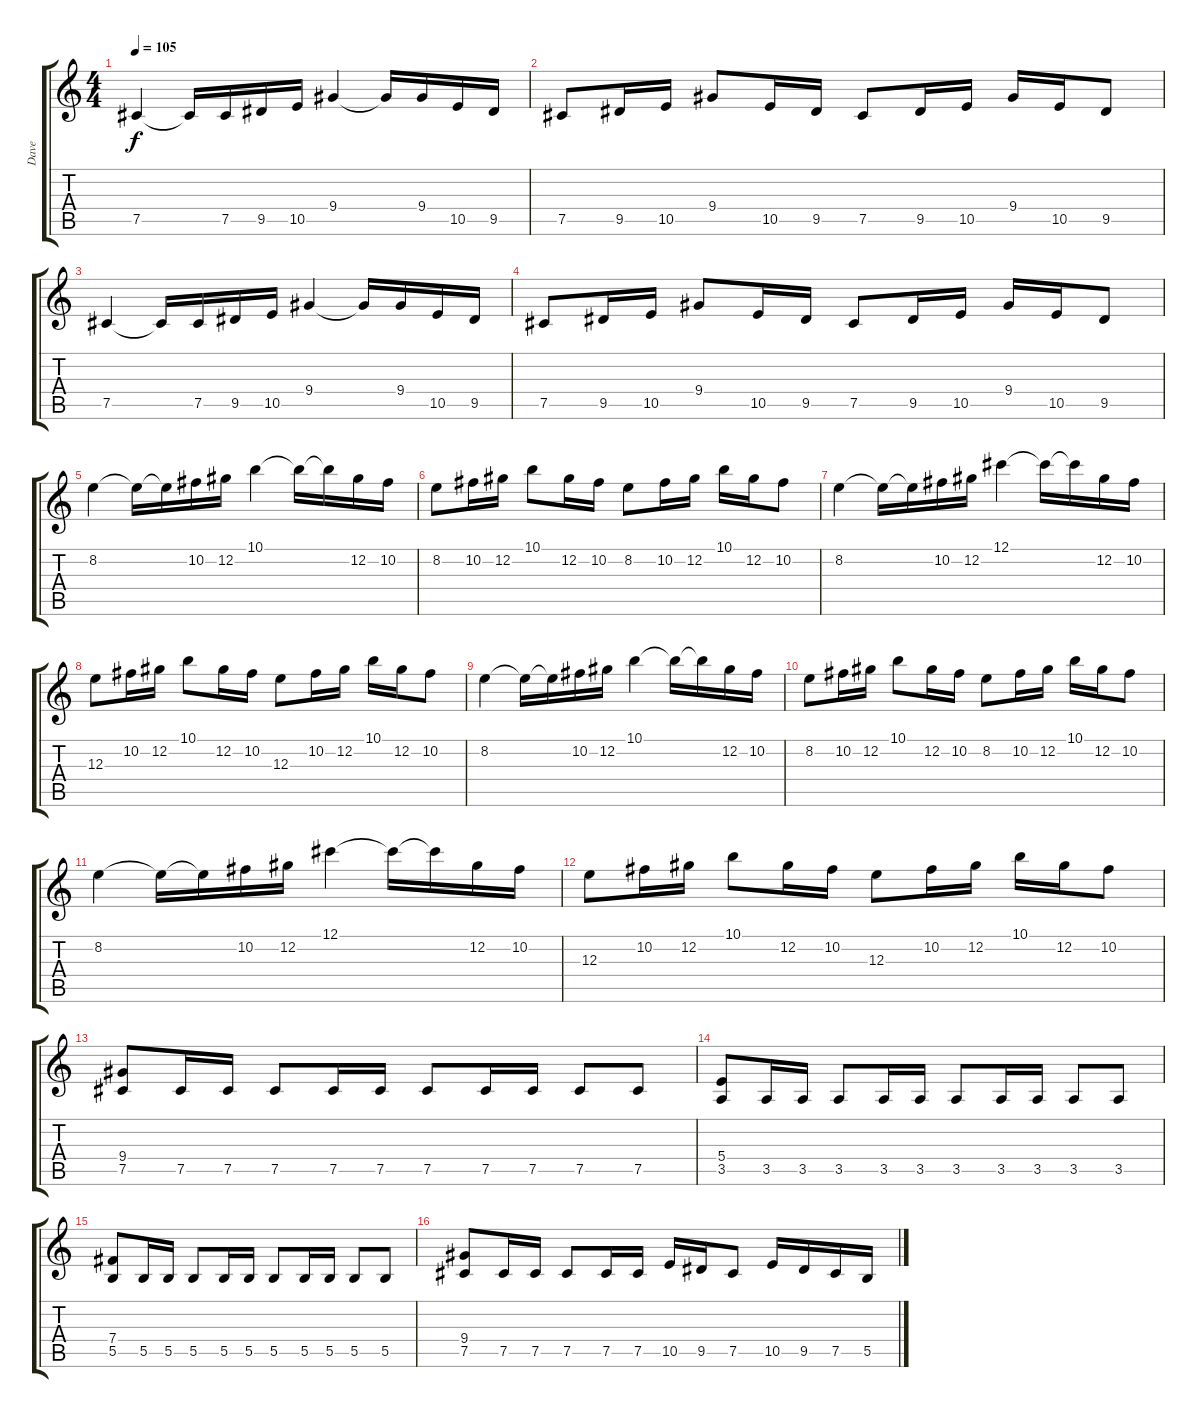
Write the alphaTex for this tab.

\track ("Dave" "Dave") {instrument distortionguitar}
\staff {score tabs}
\tuning (Db4 Ab3 E3 B2 Gb2 Db2) {hide}
\ts (4 4)
\tempo 105
\clef g2
\ks c
7.5.4{dy f} 7.5{t}.16 7.5.16 9.5.16 10.5.16 9.4.4 9.4{t}.16 9.4.16 10.5.16 9.5.16 |
7.5.8 9.5.16 10.5.16 9.4.8 10.5.16 9.5.16 7.5.8 9.5.16 10.5.16 9.4.16 10.5.16 9.5.8 |
7.5.4 7.5{t}.16 7.5.16 9.5.16 10.5.16 9.4.4 9.4{t}.16 9.4.16 10.5.16 9.5.16 |
7.5.8 9.5.16 10.5.16 9.4.8 10.5.16 9.5.16 7.5.8 9.5.16 10.5.16 9.4.16 10.5.16 9.5.8 |
8.2.4 8.2{t}.16 8.2{t}.16 10.2.16 12.2.16 10.1.4 10.1{t}.16 10.1{t}.16 12.2.16 10.2.16 |
8.2.8 10.2.16 12.2.16 10.1.8 12.2.16 10.2.16 8.2.8 10.2.16 12.2.16 10.1.16 12.2.16 10.2.8 |
8.2.4 8.2{t}.16 8.2{t}.16 10.2.16 12.2.16 12.1.4 12.1{t}.16 12.1{t}.16 12.2.16 10.2.16 |
12.3.8 10.2.16 12.2.16 10.1.8 12.2.16 10.2.16 12.3.8 10.2.16 12.2.16 10.1.16 12.2.16 10.2.8 |
8.2.4 8.2{t}.16 8.2{t}.16 10.2.16 12.2.16 10.1.4 10.1{t}.16 10.1{t}.16 12.2.16 10.2.16 |
8.2.8 10.2.16 12.2.16 10.1.8 12.2.16 10.2.16 8.2.8 10.2.16 12.2.16 10.1.16 12.2.16 10.2.8 |
8.2.4 8.2{t}.16 8.2{t}.16 10.2.16 12.2.16 12.1.4 12.1{t}.16 12.1{t}.16 12.2.16 10.2.16 |
12.3.8 10.2.16 12.2.16 10.1.8 12.2.16 10.2.16 12.3.8 10.2.16 12.2.16 10.1.16 12.2.16 10.2.8 |
(9.4 7.5).8 7.5.16 7.5.16 7.5.8 7.5.16 7.5.16 7.5.8 7.5.16 7.5.16 7.5.8 7.5.8 |
(5.4 3.5).8 3.5.16 3.5.16 3.5.8 3.5.16 3.5.16 3.5.8 3.5.16 3.5.16 3.5.8 3.5.8 |
(7.4 5.5).8 5.5.16 5.5.16 5.5.8 5.5.16 5.5.16 5.5.8 5.5.16 5.5.16 5.5.8 5.5.8 |
(9.4 7.5).8 7.5.16 7.5.16 7.5.8 7.5.16 7.5.16 10.5.16 9.5.16 7.5.8 10.5.16 9.5.16 7.5.16 5.5.16
